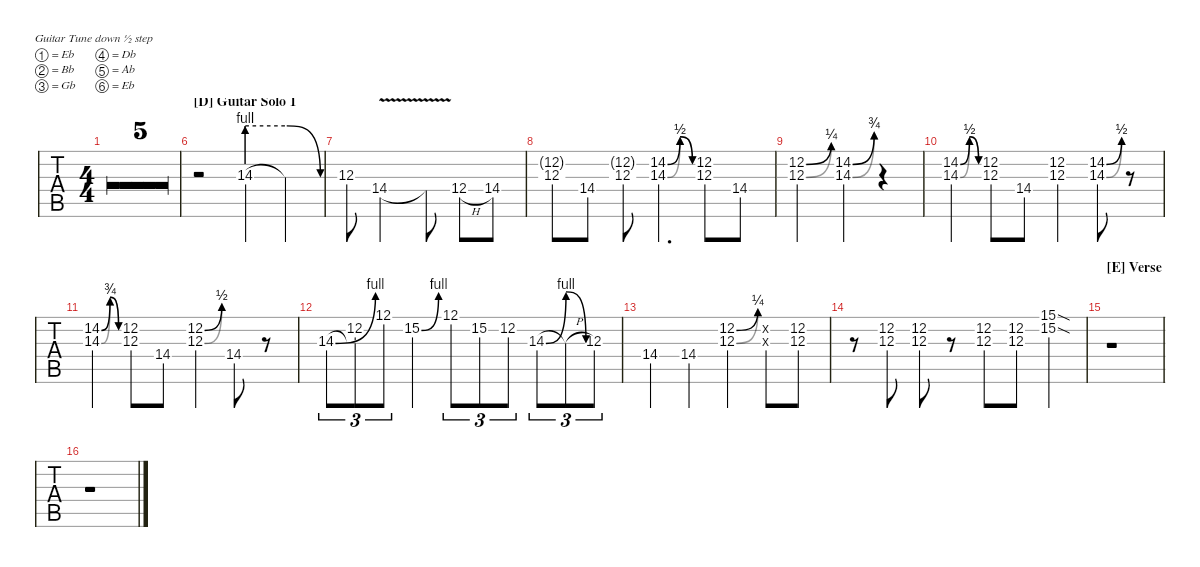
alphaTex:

\defaultSystemsLayout 4
\hideDynamics
\bracketExtendMode nobrackets
\otherSystemsTrackNameOrientation horizontal
\track ("Lead Guitar 4" " ") {multiBarRest instrument distortionguitar}
\staff {tabs}
\tuning (Eb4 Bb3 Gb3 Db3 Ab2 Eb2)
\ts (4 4)
\tempo 148
\clef g2
\ks eminor
r.1{dy mf} |
r.1 |
r.1 |
r.1 |
r.1 |
\section ("D" "Guitar Solo 1")
r.2{instrument distortionguitar} 14.3{be (prebend 0 4 60 4)}.4 14.3{be (release 0 4 47.4 0) t}.4 |
12.3{acc #}.8 14.4{v acc #}.2 14.4{t acc #}.8 12.4{h acc #}.8 14.4{acc #}.8 |
(12.3{acc #} 12.2{g acc #}).8 14.4{acc #}.8 (12.3{acc #} 12.2{g acc #}).8 (14.2{be (bendrelease 12.6 0 24.599999999999998 2 32.4 2 43.199999999999996 0) acc forcenatural} 14.3{be (bendrelease 18 0 30 2 37.199999999999996 2 45.6 0) acc #}).4{d} (12.3{acc #} 12.2{acc #}).8 14.4{acc #}.8 |
(12.3{be (bend 29.4 0 58.8 1) acc #} 12.2{be (bend 31.799999999999997 0 59.4 1) acc #}).2 (14.3{be (bend 46.199999999999996 0 59.4 3) acc #} 14.2{be (bend 47.4 0 59.4 3) acc forcenatural}).4 r.4 |
(14.3{be (bendrelease 13.2 0 26.4 2 34.8 2 45.6 0) acc #} 14.2{be (bendrelease 18.599999999999998 0 27.599999999999998 2 35.4 2 50.4 0) acc forcenatural}).4 (12.3{acc #} 12.2{acc #}).8 14.4{acc #}.8 (12.3{acc #} 12.2{acc #}).4 (14.3{be (bend 0 0 34.199999999999996 2) acc #} 14.2{be (bend 0 0 31.799999999999997 2) acc forcenatural}).8 r.8 |
(14.3{be (bendrelease 13.2 0 27.599999999999998 3 34.8 3 45.6 0) acc #} 14.2{be (bendrelease 18.599999999999998 0 28.799999999999997 3 35.4 3 50.4 0) acc forcenatural}).4 (12.3{acc #} 12.2{acc #}).8 14.4{acc #}.8 (12.3{be (bend 28.799999999999997 0 59.4 2) acc #} 12.2{be (bend 30 0 59.4 2) acc #}).4 14.4{acc #}.8 r.8 |
14.3{be (bend 0 0 45 4) acc #}.8{tu (3 2)} (12.2{acc #} 14.3{t}).8{tu (3 2)} 12.1{acc #}.8{tu (3 2)} 15.2{be (bend 0 0 15 4) acc #}.4 12.1{acc #}.8{tu (3 2)} 15.2{acc #}.8{tu (3 2)} 12.2{acc #}.8{tu (3 2)} 14.3{be (bendrelease 3 0 26.4 4 37.199999999999996 4 49.8 0) acc #}.8{tu (3 2)} 14.3{h t acc #}.8{tu (3 2)} 12.3{acc #}.8{tu (3 2)} |
14.4{acc #}.4 14.4{acc #}.4 (12.3{be (bend 0 0 49.8 1) acc #} 12.2{be (bend 0 0 49.8 1) acc #}).4 (0.2{x acc #} 0.3{x acc #}).8 (12.3{acc #} 12.2{acc #}).8 |
r.8 (12.2{acc #} 12.3{acc #}).8 (12.2{acc #} 12.3{acc #}).8 r.8 (12.2{acc #} 12.3{acc #}).8 (12.2{acc #} 12.3{acc #}).8 (15.1{sod acc #} 15.2{sod acc #}).4 |
\section ("E" "Verse")
r.1 |
r.1
